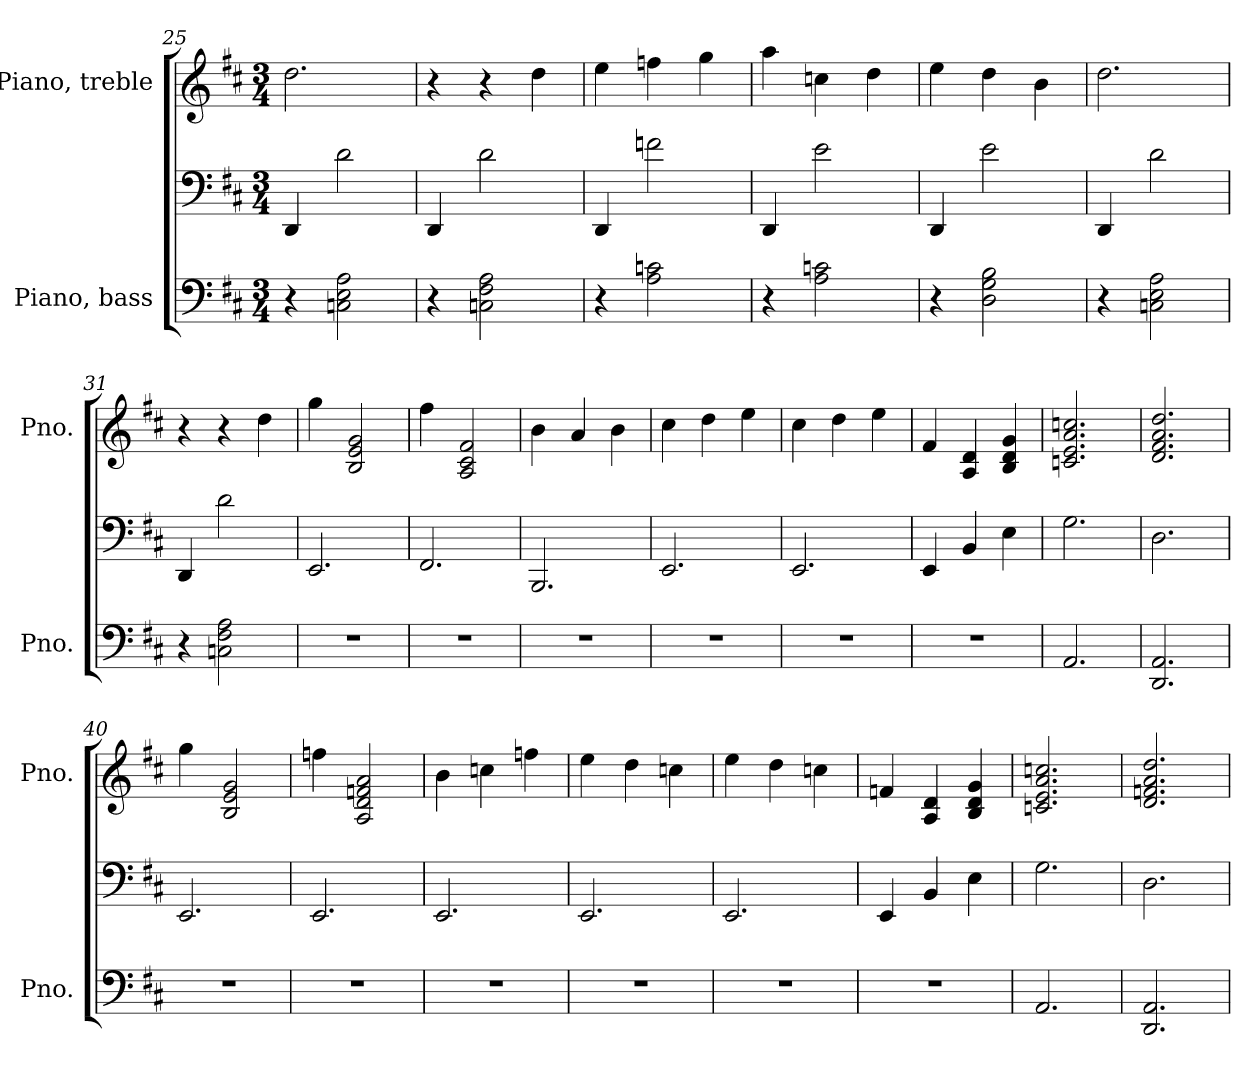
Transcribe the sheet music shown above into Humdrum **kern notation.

**kern	**kern	**kern
*part2	*part2	*part1
*staff3	*staff2	*staff1
*I"Piano, bass	*	*I"Piano, treble
*I'Pno.	*	*I'Pno.
*clefF4	*clefF4	*clefG2
*k[f#c#]	*k[f#c#]	*k[f#c#]
*M3/4	*M3/4	*M3/4
=25	=25	=25
4r	4DD/	2.dd\
2Cn\ 2E\ 2A\	2d\	.
=26	=26	=26
4r	4DD/	4r
2Cn\ 2F#\ 2A\	2d\	4r
.	.	4dd\
=27	=27	=27
4r	4DD/	4ee\
2A\ 2cn\	2fn\	4ffn\
.	.	4gg\
=28	=28	=28
4r	4DD/	4aa\
2A\ 2cn\	2e\	4ccn\
.	.	4dd\
!!LO:LB:g=z
=29	=29	=29
4r	4DD/	4ee\
2D\ 2G\ 2B\	2e\	4dd\
.	.	4b\
=30	=30	=30
4r	4DD/	2.dd\
2Cn\ 2E\ 2A\	2d\	.
=31	=31	=31
4r	4DD/	4r
2Cn\ 2F#\ 2A\	2d\	4r
.	.	4dd\
=32	=32	=32
2.r	2.EE/	4gg\
.	.	2B/ 2e/ 2g/
=33	=33	=33
2.r	2.FF#/	4ff#\
.	.	2A/ 2c#/ 2f#/
=34	=34	=34
2.r	2.BBB/	4b\
.	.	4a/
.	.	4b\
=35	=35	=35
2.r	2.EE/	4cc#\
.	.	4dd\
.	.	4ee\
=36	=36	=36
2.r	2.EE/	4cc#\
.	.	4dd\
.	.	4ee\
=37	=37	=37
2.r	4EE/	4f#/
.	4BB/	4A/ 4d/
.	4E\	4B/ 4d/ 4g/
=38	=38	=38
2.AA/	2.G\	2.cn/ 2.e/ 2.a/ 2.ccn/
=39	=39	=39
2.DD/ 2.AA/	2.D\	2.d/ 2.f#/ 2.a/ 2.dd/
!!LO:PB:g=z
=40	=40	=40
2.r	2.EE/	4gg\
.	.	2B/ 2e/ 2g/
=41	=41	=41
2.r	2.EE/	4ffn\
.	.	2A/ 2d/ 2fn/ 2a/
=42	=42	=42
2.r	2.EE/	4b\
.	.	4ccn\
.	.	4ffn\
=43	=43	=43
2.r	2.EE/	4ee\
.	.	4dd\
.	.	4ccn\
=44	=44	=44
2.r	2.EE/	4ee\
.	.	4dd\
.	.	4ccn\
=45	=45	=45
2.r	4EE/	4fn/
.	4BB/	4A/ 4d/
.	4E\	4B/ 4d/ 4g/
=46	=46	=46
2.AA/	2.G\	2.cn/ 2.e/ 2.a/ 2.ccn/
=47	=47	=47
2.DD/ 2.AA/	2.D\	2.d/ 2.fn/ 2.a/ 2.dd/
=	=	=
*-	*-	*-
